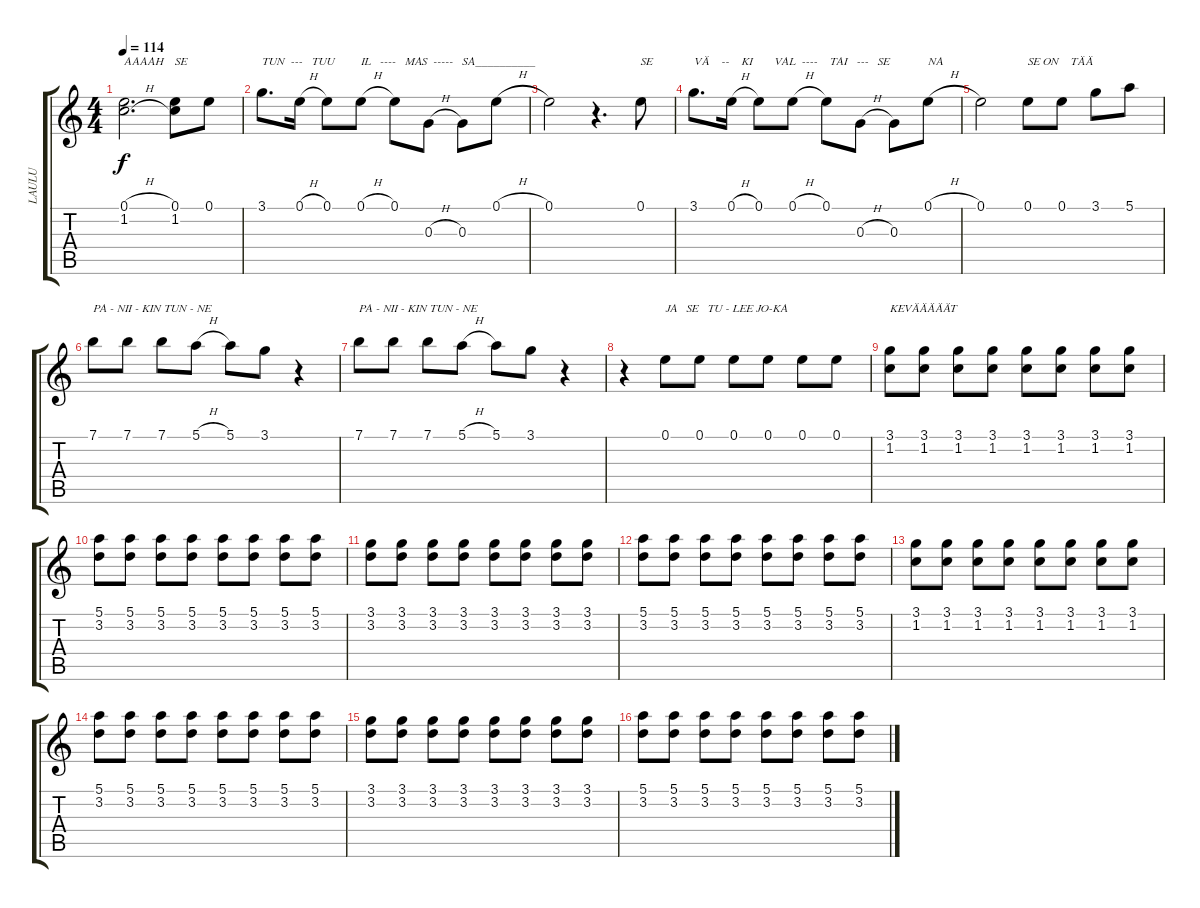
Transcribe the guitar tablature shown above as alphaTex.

\track ("LAULU" "LAULU") {instrument electricguitarjazz}
\staff {score tabs}
\tuning (E4 B3 G3 D3 A2 E2) {hide}
\ts (4 4)
\tempo 114
\clef g2
\ks c
(0.1{h} 1.2{h}).2{d txt "AAAAH" dy f} (0.1 1.2).8{txt "SE"} 0.1.8 |
3.1.8{d txt "TUN  ---   TUU"} 0.1{h}.16 0.1.8 0.1{h}.8{txt "IL   ----   MAS  -----   SA__________"} 0.1.8 0.3{h}.8 0.3.8 0.1{h}.8 |
0.1.2 r.4{d} 0.1.8{txt "SE"} |
3.1.8{d txt "VÄ    --    KI       VAL  ----    TAI   ---   SE  "} 0.1{h}.16 0.1.8 0.1{h}.8 0.1.8 0.3{h}.8 0.3.8 0.1{h}.8{txt "NA"} |
0.1.2 0.1.8{txt "SE ON    TÄÄ "} 0.1.8 3.1.8 5.1.8 |
7.1.8{txt "PA - NII - KIN TUN - NE"} 7.1.8 7.1.8 5.1{h}.8 5.1.8 3.1.8 r.4 |
7.1.8{txt "PA - NII - KIN TUN - NE"} 7.1.8 7.1.8 5.1{h}.8 5.1.8 3.1.8 r.4 |
r.4 0.1.8{txt "JA   SE   TU - LEE JO-KA"} 0.1.8 0.1.8 0.1.8 0.1.8 0.1.8 |
(3.1 1.2).8{txt "KEVÄÄÄÄÄT"} (3.1 1.2).8 (3.1 1.2).8 (3.1 1.2).8 (3.1 1.2).8 (3.1 1.2).8 (3.1 1.2).8 (3.1 1.2).8 |
(5.1 3.2).8 (5.1 3.2).8 (5.1 3.2).8 (5.1 3.2).8 (5.1 3.2).8 (5.1 3.2).8 (5.1 3.2).8 (5.1 3.2).8 |
(3.1 3.2).8 (3.1 3.2).8 (3.1 3.2).8 (3.1 3.2).8 (3.1 3.2).8 (3.1 3.2).8 (3.1 3.2).8 (3.1 3.2).8 |
(5.1 3.2).8 (5.1 3.2).8 (5.1 3.2).8 (5.1 3.2).8 (5.1 3.2).8 (5.1 3.2).8 (5.1 3.2).8 (5.1 3.2).8 |
(3.1 1.2).8 (3.1 1.2).8 (3.1 1.2).8 (3.1 1.2).8 (3.1 1.2).8 (3.1 1.2).8 (3.1 1.2).8 (3.1 1.2).8 |
(5.1 3.2).8 (5.1 3.2).8 (5.1 3.2).8 (5.1 3.2).8 (5.1 3.2).8 (5.1 3.2).8 (5.1 3.2).8 (5.1 3.2).8 |
(3.1 3.2).8 (3.1 3.2).8 (3.1 3.2).8 (3.1 3.2).8 (3.1 3.2).8 (3.1 3.2).8 (3.1 3.2).8 (3.1 3.2).8 |
(5.1 3.2).8 (5.1 3.2).8 (5.1 3.2).8 (5.1 3.2).8 (5.1 3.2).8 (5.1 3.2).8 (5.1 3.2).8 (5.1 3.2).8
